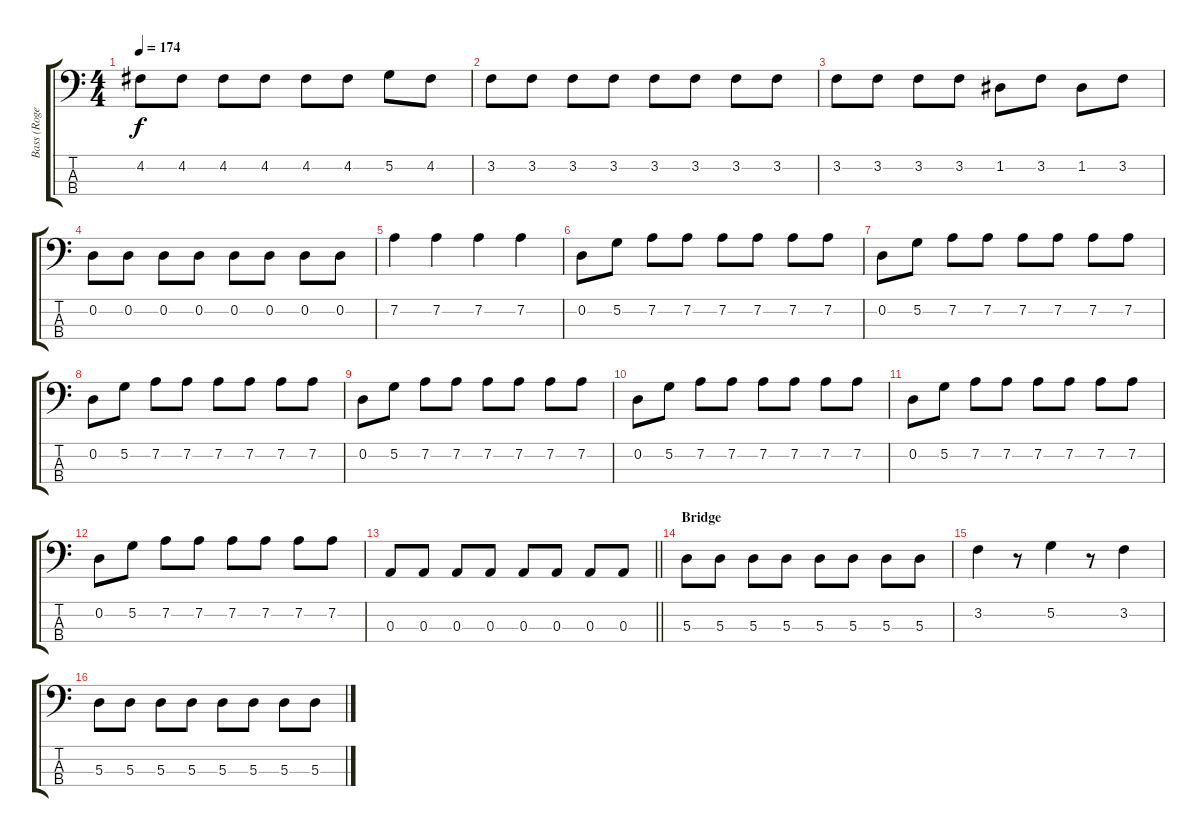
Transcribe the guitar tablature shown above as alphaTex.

\track ("Bass (Roger Glover)" "Bass (Roge") {instrument electricbassfinger}
\staff {score tabs}
\tuning (G2 D2 A1 E1) {hide}
\ts (4 4)
\tempo 174
\clef f4
\ks c
4.2.8{dy f} 4.2.8 4.2.8 4.2.8 4.2.8 4.2.8 5.2.8 4.2.8 |
3.2.8 3.2.8 3.2.8 3.2.8 3.2.8 3.2.8 3.2.8 3.2.8 |
3.2.8 3.2.8 3.2.8 3.2.8 1.2.8 3.2.8 1.2.8 3.2.8 |
0.2.8 0.2.8 0.2.8 0.2.8 0.2.8 0.2.8 0.2.8 0.2.8 |
7.2.4 7.2.4 7.2.4 7.2.4 |
0.2.8 5.2.8 7.2.8 7.2.8 7.2.8 7.2.8 7.2.8 7.2.8 |
0.2.8 5.2.8 7.2.8 7.2.8 7.2.8 7.2.8 7.2.8 7.2.8 |
0.2.8 5.2.8 7.2.8 7.2.8 7.2.8 7.2.8 7.2.8 7.2.8 |
0.2.8 5.2.8 7.2.8 7.2.8 7.2.8 7.2.8 7.2.8 7.2.8 |
0.2.8 5.2.8 7.2.8 7.2.8 7.2.8 7.2.8 7.2.8 7.2.8 |
0.2.8 5.2.8 7.2.8 7.2.8 7.2.8 7.2.8 7.2.8 7.2.8 |
0.2.8 5.2.8 7.2.8 7.2.8 7.2.8 7.2.8 7.2.8 7.2.8 |
\barLineRight lightlight
0.3.8 0.3.8 0.3.8 0.3.8 0.3.8 0.3.8 0.3.8 0.3.8 |
\section ("" "Bridge")
5.3.8 5.3.8 5.3.8 5.3.8 5.3.8 5.3.8 5.3.8 5.3.8 |
3.2.4 r.8 5.2.4 r.8 3.2.4 |
5.3.8 5.3.8 5.3.8 5.3.8 5.3.8 5.3.8 5.3.8 5.3.8
